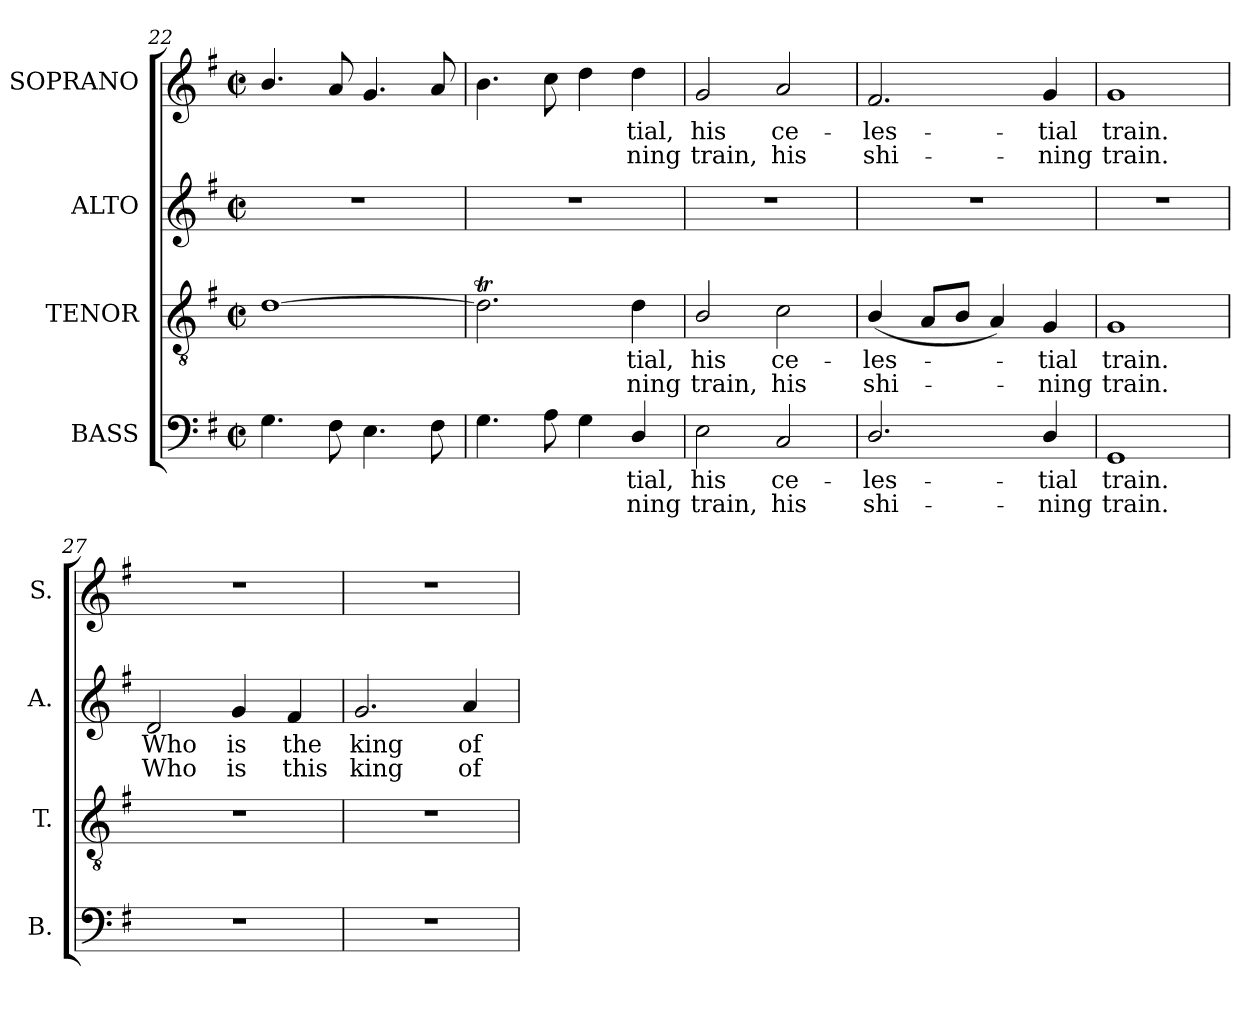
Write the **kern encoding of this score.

**kern	**text	**text	**kern	**text	**text	**kern	**text	**text	**kern	**text	**text
*part4	*part4	*part4	*part3	*part3	*part3	*part2	*part2	*part2	*part1	*part1	*part1
*staff4	*staff4	*staff4	*staff3	*staff3	*staff3	*staff2	*staff2	*staff2	*staff1	*staff1	*staff1
*I"BASS	*	*	*I"TENOR	*	*	*I"ALTO	*	*	*I"SOPRANO	*	*
*I'B.	*	*	*I'T.	*	*	*I'A.	*	*	*I'S.	*	*
*clefF4	*	*	*clefGv2	*	*	*clefG2	*	*	*clefG2	*	*
*	*	*	*ITrd7c12	*	*	*	*	*	*	*	*
*k[f#]	*	*	*k[f#]	*	*	*k[f#]	*	*	*k[f#]	*	*
*G:	*	*	*G:	*	*	*G:	*	*	*G:	*	*
*M2/2	*	*	*M2/2	*	*	*M2/2	*	*	*M2/2	*	*
*met(c|)	*	*	*met(c|)	*	*	*met(c|)	*	*	*met(c|)	*	*
=22	=22	=22	=22	=22	=22	=22	=22	=22	=22	=22	=22
4.Gi\	.	.	[1Di	.	.	1r	.	.	4.bi/	.	.
8F#i\	.	.	.	.	.	.	.	.	8ai/	.	.
4.Ei\	.	.	.	.	.	.	.	.	4.gi/	.	.
8F#i\	.	.	.	.	.	.	.	.	8ai/	.	.
=23	=23	=23	=23	=23	=23	=23	=23	=23	=23	=23	=23
4.Gi\	.	.	2.DTi\]	.	.	1r	.	.	4.bi\	.	.
8Ai\	.	.	.	.	.	.	.	.	8cci\	.	.
4Gi\	.	.	.	.	.	.	.	.	4ddi\	.	.
!	!LO:LY:b:color=#000000	!LO:LY:b:color=#000000	!	!	!	!	!	!	!	!	!
!	!	!	!	!LO:LY:b:color=#000000	!LO:LY:b:color=#000000	!	!	!	!	!	!
!	!	!	!	!	!	!	!	!	!	!LO:LY:b:color=#000000	!LO:LY:b:color=#000000
4Di/	-tial,	-ning	4Di\	-tial,	-ning	.	.	.	4ddi\	-tial,	-ning
=24	=24	=24	=24	=24	=24	=24	=24	=24	=24	=24	=24
!	!LO:LY:b:color=#000000	!LO:LY:b:color=#000000	!	!	!	!	!	!	!	!	!
!	!	!	!	!LO:LY:b:color=#000000	!LO:LY:b:color=#000000	!	!	!	!	!	!
!	!	!	!	!	!	!	!	!	!	!LO:LY:b:color=#000000	!LO:LY:b:color=#000000
2Ei\	his	train,	2BBi/	his	train,	1r	.	.	2gi/	his	train,
!	!LO:LY:b:color=#000000	!LO:LY:b:color=#000000	!	!	!	!	!	!	!	!	!
!	!	!	!	!LO:LY:b:color=#000000	!LO:LY:b:color=#000000	!	!	!	!	!	!
!	!	!	!	!	!	!	!	!	!	!LO:LY:b:color=#000000	!LO:LY:b:color=#000000
2Ci/	ce-	his	2Ci\	ce-	his	.	.	.	2ai/	ce-	his
=25	=25	=25	=25	=25	=25	=25	=25	=25	=25	=25	=25
!	!LO:LY:b:color=#000000	!LO:LY:b:color=#000000	!	!	!	!	!	!	!	!	!
!	!	!	!	!LO:LY:b:color=#000000	!LO:LY:b:color=#000000	!	!	!	!	!	!
!	!	!	!	!	!	!	!	!	!	!LO:LY:b:color=#000000	!LO:LY:b:color=#000000
2.Di/	-les-	shi-	(4BBi/	-les-	shi-	1r	.	.	2.f#i/	-les-	shi-
.	.	.	8AAi/L	.	.	.	.	.	.	.	.
.	.	.	8BBi/J	.	.	.	.	.	.	.	.
.	.	.	4AAi/)	.	.	.	.	.	.	.	.
!	!LO:LY:b:color=#000000	!LO:LY:b:color=#000000	!	!	!	!	!	!	!	!	!
!	!	!	!	!LO:LY:b:color=#000000	!LO:LY:b:color=#000000	!	!	!	!	!	!
!	!	!	!	!	!	!	!	!	!	!LO:LY:b:color=#000000	!LO:LY:b:color=#000000
4Di/	-tial	-ning	4GGi/	-tial	-ning	.	.	.	4gi/	-tial	-ning
=26	=26	=26	=26	=26	=26	=26	=26	=26	=26	=26	=26
!	!LO:LY:b:color=#000000	!LO:LY:b:color=#000000	!	!	!	!	!	!	!	!	!
!	!	!	!	!LO:LY:b:color=#000000	!LO:LY:b:color=#000000	!	!	!	!	!	!
!	!	!	!	!	!	!	!	!	!	!LO:LY:b:color=#000000	!LO:LY:b:color=#000000
1GGi	train.	train.	1GGi	train.	train.	1r	.	.	1gi	train.	train.
!!LO:LB:g=z
=27	=27	=27	=27	=27	=27	=27	=27	=27	=27	=27	=27
!	!	!	!	!	!	!	!LO:LY:b:color=#000000	!LO:LY:b:color=#000000	!	!	!
1r	.	.	1r	.	.	2di/	Who	Who	1r	.	.
!	!	!	!	!	!	!	!LO:LY:b:color=#000000	!LO:LY:b:color=#000000	!	!	!
.	.	.	.	.	.	4gi/	is	is	.	.	.
!	!	!	!	!	!	!	!LO:LY:b:color=#000000	!LO:LY:b:color=#000000	!	!	!
.	.	.	.	.	.	4f#i/	the	this	.	.	.
=28	=28	=28	=28	=28	=28	=28	=28	=28	=28	=28	=28
!	!	!	!	!	!	!	!LO:LY:b:color=#000000	!LO:LY:b:color=#000000	!	!	!
1r	.	.	1r	.	.	2.gi/	king	king	1r	.	.
!	!	!	!	!	!	!	!LO:LY:b:color=#000000	!LO:LY:b:color=#000000	!	!	!
.	.	.	.	.	.	4ai/	of	of	.	.	.
=	=	=	=	=	=	=	=	=	=	=	=
*-	*-	*-	*-	*-	*-	*-	*-	*-	*-	*-	*-
